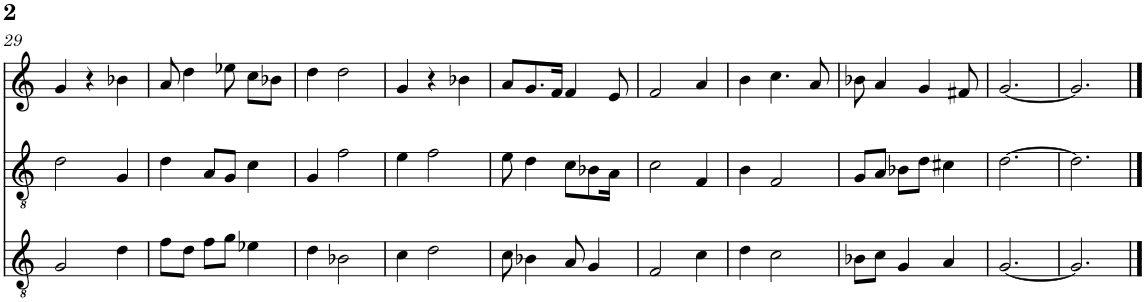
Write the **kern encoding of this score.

**kern	**kern	**kern
*part3	*part2	*part1
*staff3	*staff2	*staff1
*I"Voice	*I"Voice	*I"Voice
*I'V	*I'V	*I'V
!!LO:PB:g=z
*clefGv2	*clefGv2	*clefG2
*k[]	*k[]	*k[]
*M3/4	*M3/4	*M3/4
=29	=29	=29
2G/	2d\	4g/
.	.	4r
4d\	4G/	4b-X\
=30	=30	=30
8f\L	4d\	8a/
8d\J	.	4dd\
8f\L	8A/L	.
8g\J	8G/J	8ee-X\
4e-X\	4c\	8cc\L
.	.	8b-X\J
=31	=31	=31
4d\	4G/	4dd\
2B-X\	2f\	2dd\
=32	=32	=32
4c\	4e\	4g/
2d\	2f\	4r
.	.	4b-X\
=33	=33	=33
8c\	8e\	8a/L
4B-X\	4d\	8.g/
.	.	16f/Jk
8A/	8c\L	4f/
4G/	8B-X\	.
.	16A\Jk	8e/
.	16ryy	.
=34	=34	=34
2F/	2c\	2f/
4c\	4F/	4a/
=35	=35	=35
4d\	4B\	4b\
2c\	2F/	4.cc\
.	.	8a/
=36	=36	=36
8B-X\L	8G/L	8b-X\
8c\J	8A/J	4a/
4G/	8B-X\L	.
.	8d\J	4g/
4A/	4c#X\	.
.	.	8f#X/
=37	=37	=37
[<2.G/	[>2.d\	[<2.g/
=38	=38	=38
2.G/]	2.d\]	2.g/]
==	==	==
*-	*-	*-
